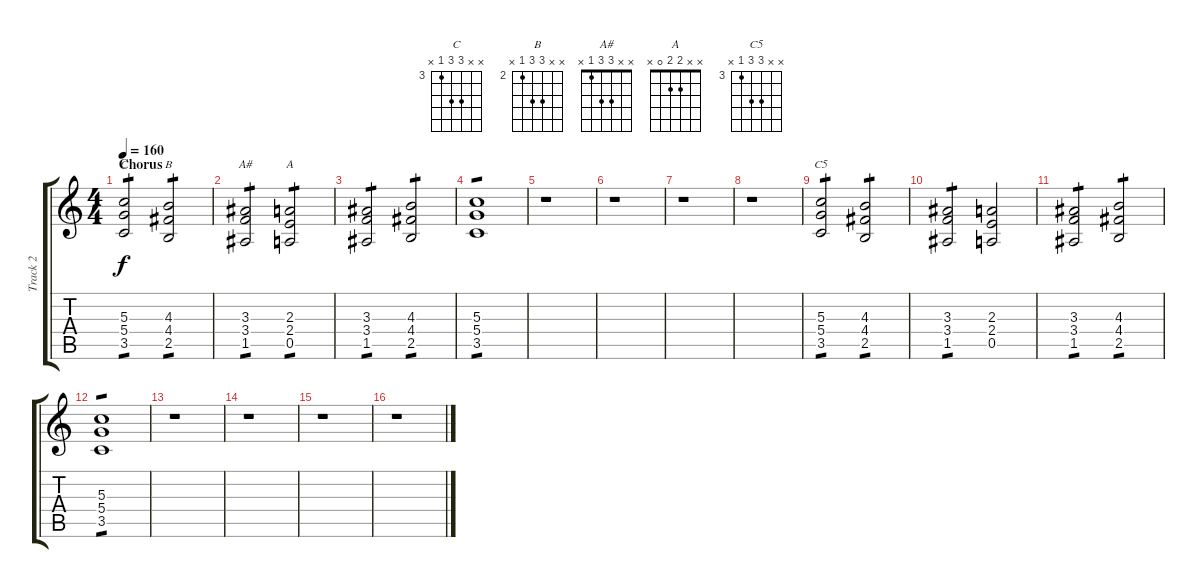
\track ("Track 2" "Track 2") {instrument electricguitarclean}
\staff {score tabs}
\tuning (E4 B3 G3 D3 A2 E2) {hide}
\chord ("C" x x 5 5 3 x) {firstfret 3}
\chord ("B" x x 4 4 2 x) {firstfret 2}
\chord ("A#" x x 3 3 1 x)
\chord ("A" x x 2 2 0 x)
\chord ("C5" x x 5 5 3 x) {firstfret 3}
\ts (4 4)
\section ("" "Chorus")
\tempo 160
\clef g2
\ks c
(5.3 5.4 3.5).2{ch "C" tp 1 dy f} (4.3 4.4 2.5).2{ch "B" tp 1} |
(3.3 3.4 1.5).2{ch "A#" tp 1} (2.3 2.4 0.5).2{ch "A" tp 1} |
(3.3 3.4 1.5).2{tp 1} (4.3 4.4 2.5).2{tp 1} |
(5.3 5.4 3.5).1{tp 1} |
r.1 |
r.1 |
r.1 |
r.1 |
(5.3 5.4 3.5).2{ch "C5" tp 1} (4.3 4.4 2.5).2{tp 1} |
(3.3 3.4 1.5).2{tp 1} (2.3 2.4 0.5).2 |
(3.3 3.4 1.5).2{tp 1} (4.3 4.4 2.5).2{tp 1} |
(5.3 5.4 3.5).1{tp 1} |
r.1 |
r.1 |
r.1 |
r.1
